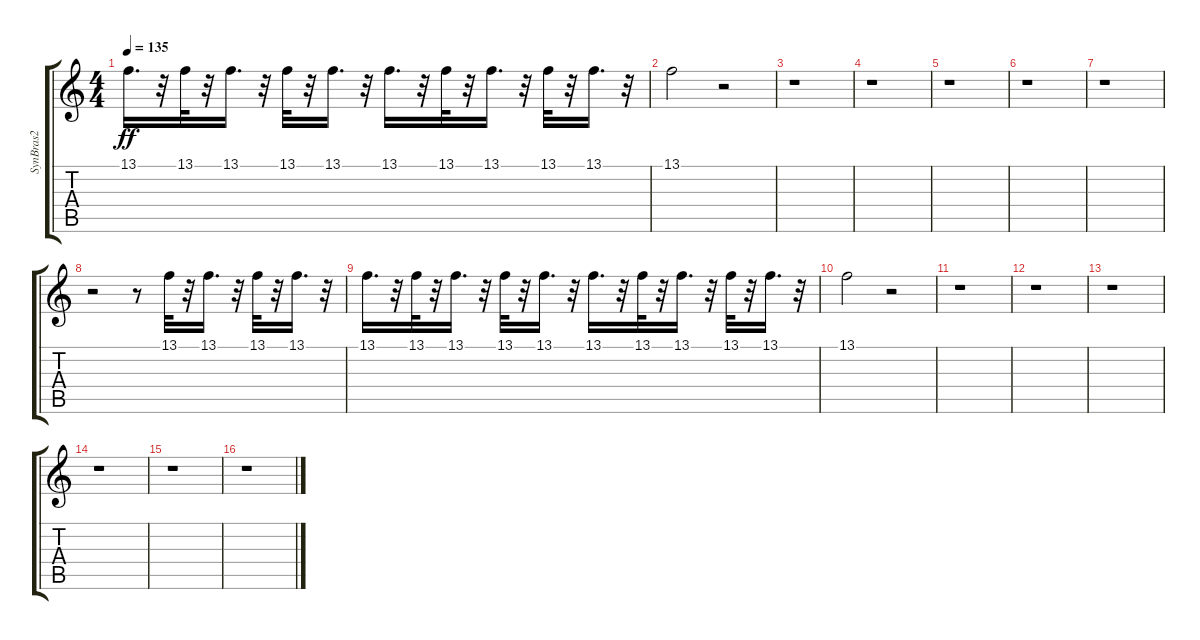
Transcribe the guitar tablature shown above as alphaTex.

\track ("SynBras2" "SynBras2") {instrument synthbrass1}
\staff {score tabs}
\tuning (E4 B3 G3 D3 A2 E2) {hide}
\ts (4 4)
\tempo 135
\clef g2
\ks c
13.1.16{d dy ff} r.32 13.1.32 r.32 13.1.16{d} r.32 13.1.32 r.32 13.1.16{d} r.32 13.1.16{d} r.32 13.1.32 r.32 13.1.16{d} r.32 13.1.32 r.32 13.1.16{d} r.32 |
13.1.2 r.2 |
r.1 |
r.1 |
r.1 |
r.1 |
r.1 |
r.2 r.8 13.1.32 r.32 13.1.16{d} r.32 13.1.32 r.32 13.1.16{d} r.32 |
13.1.16{d} r.32 13.1.32 r.32 13.1.16{d} r.32 13.1.32 r.32 13.1.16{d} r.32 13.1.16{d} r.32 13.1.32 r.32 13.1.16{d} r.32 13.1.32 r.32 13.1.16{d} r.32 |
13.1.2 r.2 |
r.1 |
r.1 |
r.1 |
r.1 |
r.1 |
r.1
